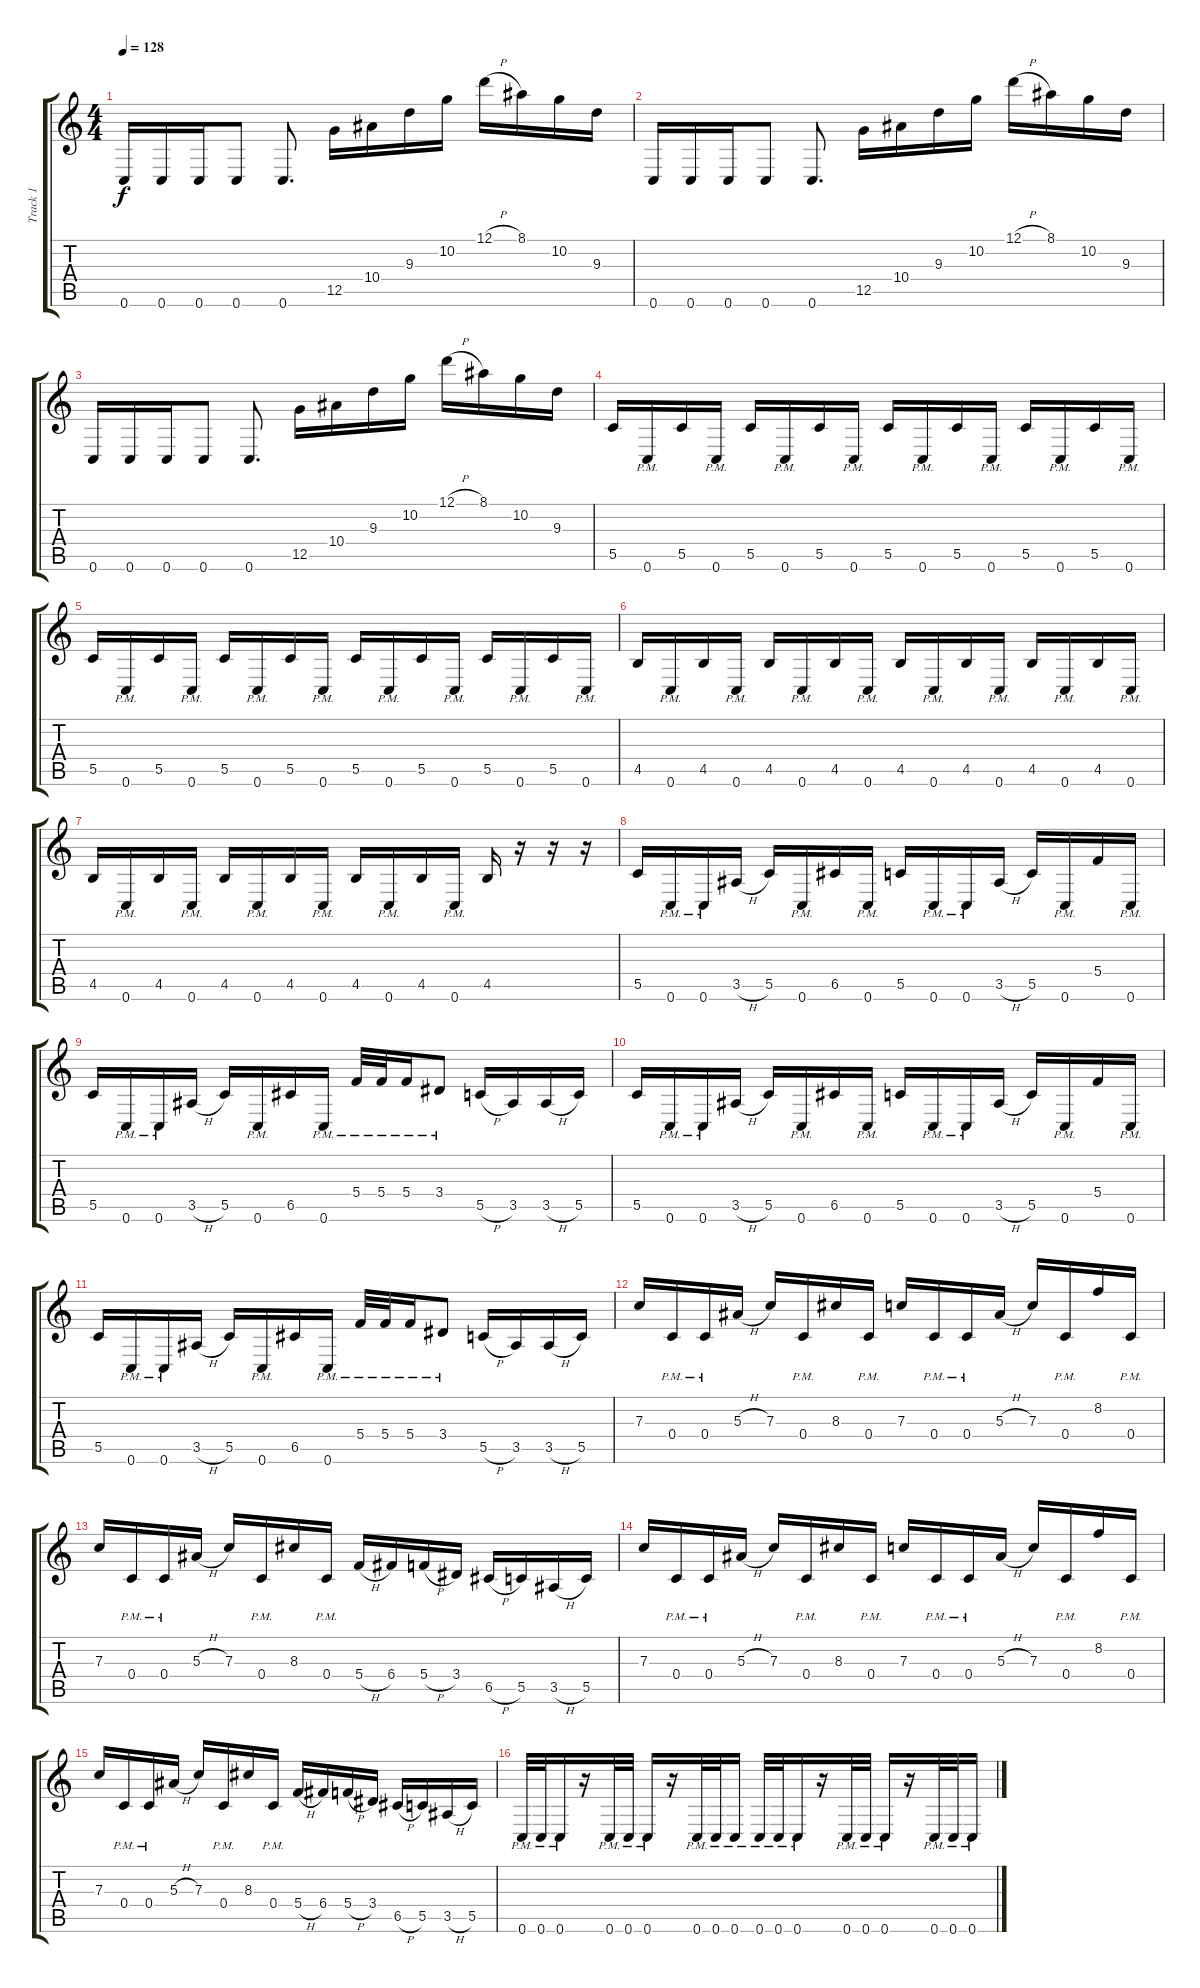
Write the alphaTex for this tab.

\track ("Track 1" "Track 1") {instrument overdrivenguitar}
\staff {score tabs}
\tuning (D4 A3 F3 C3 G2 C2) {hide}
\ts (4 4)
\tempo 128
\clef g2
\ks c
0.6.16{dy f} 0.6.16 0.6.16 0.6.8 0.6.8{d} 12.5.16 10.4.16 9.3.16 10.2.16 12.1{h}.16 8.1.16 10.2.16 9.3.16 |
0.6.16 0.6.16 0.6.16 0.6.8 0.6.8{d} 12.5.16 10.4.16 9.3.16 10.2.16 12.1{h}.16 8.1.16 10.2.16 9.3.16 |
0.6.16 0.6.16 0.6.16 0.6.8 0.6.8{d} 12.5.16 10.4.16 9.3.16 10.2.16 12.1{h}.16 8.1.16 10.2.16 9.3.16 |
5.5.16 0.6{pm}.16 5.5.16 0.6{pm}.16 5.5.16 0.6{pm}.16 5.5.16 0.6{pm}.16 5.5.16 0.6{pm}.16 5.5.16 0.6{pm}.16 5.5.16 0.6{pm}.16 5.5.16 0.6{pm}.16 |
5.5.16 0.6{pm}.16 5.5.16 0.6{pm}.16 5.5.16 0.6{pm}.16 5.5.16 0.6{pm}.16 5.5.16 0.6{pm}.16 5.5.16 0.6{pm}.16 5.5.16 0.6{pm}.16 5.5.16 0.6{pm}.16 |
4.5.16 0.6{pm}.16 4.5.16 0.6{pm}.16 4.5.16 0.6{pm}.16 4.5.16 0.6{pm}.16 4.5.16 0.6{pm}.16 4.5.16 0.6{pm}.16 4.5.16 0.6{pm}.16 4.5.16 0.6{pm}.16 |
4.5.16 0.6{pm}.16 4.5.16 0.6{pm}.16 4.5.16 0.6{pm}.16 4.5.16 0.6{pm}.16 4.5.16 0.6{pm}.16 4.5.16 0.6{pm}.16 4.5.16 r.16 r.16 r.16 |
5.5.16 0.6{pm}.16 0.6{pm}.16 3.5{h}.16 5.5.16 0.6{pm}.16 6.5.16 0.6{pm}.16 5.5.16 0.6{pm}.16 0.6{pm}.16 3.5{h}.16 5.5.16 0.6{pm}.16 5.4.16 0.6{pm}.16 |
5.5.16 0.6{pm}.16 0.6{pm}.16 3.5{h}.16 5.5.16 0.6{pm}.16 6.5.16 0.6{pm}.16 5.4{pm}.32 5.4{pm}.32 5.4{pm}.16 3.4{pm}.8 5.5{h}.16 3.5.16 3.5{h}.16 5.5.16 |
5.5.16 0.6{pm}.16 0.6{pm}.16 3.5{h}.16 5.5.16 0.6{pm}.16 6.5.16 0.6{pm}.16 5.5.16 0.6{pm}.16 0.6{pm}.16 3.5{h}.16 5.5.16 0.6{pm}.16 5.4.16 0.6{pm}.16 |
5.5.16 0.6{pm}.16 0.6{pm}.16 3.5{h}.16 5.5.16 0.6{pm}.16 6.5.16 0.6{pm}.16 5.4{pm}.32 5.4{pm}.32 5.4{pm}.16 3.4{pm}.8 5.5{h}.16 3.5.16 3.5{h}.16 5.5.16 |
7.3.16 0.4{pm}.16 0.4{pm}.16 5.3{h}.16 7.3.16 0.4{pm}.16 8.3.16 0.4{pm}.16 7.3.16 0.4{pm}.16 0.4{pm}.16 5.3{h}.16 7.3.16 0.4{pm}.16 8.2.16 0.4{pm}.16 |
7.3.16 0.4{pm}.16 0.4{pm}.16 5.3{h}.16 7.3.16 0.4{pm}.16 8.3.16 0.4{pm}.16 5.4{h}.16 6.4.16 5.4{h}.16 3.4.16 6.5{h}.16 5.5.16 3.5{h}.16 5.5.16 |
7.3.16 0.4{pm}.16 0.4{pm}.16 5.3{h}.16 7.3.16 0.4{pm}.16 8.3.16 0.4{pm}.16 7.3.16 0.4{pm}.16 0.4{pm}.16 5.3{h}.16 7.3.16 0.4{pm}.16 8.2.16 0.4{pm}.16 |
7.3.16 0.4{pm}.16 0.4{pm}.16 5.3{h}.16 7.3.16 0.4{pm}.16 8.3.16 0.4{pm}.16 5.4{h}.16 6.4.16 5.4{h}.16 3.4.16 6.5{h}.16 5.5.16 3.5{h}.16 5.5.16 |
0.6{pm}.32 0.6{pm}.32 0.6{pm}.16 r.16 0.6{pm}.32 0.6{pm}.32 0.6{pm}.16 r.16 0.6{pm}.32 0.6{pm}.32 0.6{pm}.16 0.6{pm}.32 0.6{pm}.32 0.6{pm}.16 r.16 0.6{pm}.32 0.6{pm}.32 0.6{pm}.16 r.16 0.6{pm}.32 0.6{pm}.32 0.6{pm}.16
